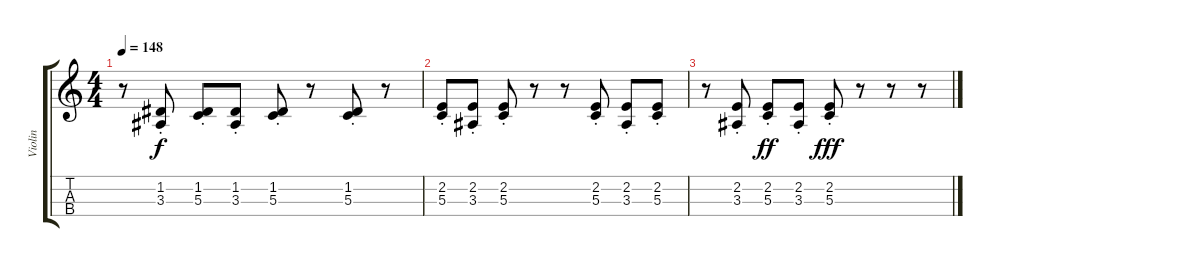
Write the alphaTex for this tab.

\track ("Violin" "Violin") {instrument violin}
\staff {score tabs}
\tuning (A4 D4 G3 C3) {hide}
\ts (4 4)
\tempo 148
\clef g2
\ks c
r.8{dy f} (1.2{st} 3.3{st}).8 (1.2{st} 5.3{st}).8 (1.2{st} 3.3{st}).8 (1.2{st} 5.3{st}).8 r.8 (1.2{st} 5.3{st}).8 r.8 |
(2.2{st} 5.3{st}).8 (2.2{st} 3.3{st}).8 (2.2{st} 5.3{st}).8 r.8 r.8 (2.2{st} 5.3{st}).8 (2.2{st} 3.3{st}).8 (2.2{st} 5.3{st}).8 |
r.8 (2.2{st} 3.3{st}).8 (2.2{st} 5.3{st}).8{dy ff} (2.2{st} 3.3{st}).8 (2.2{st} 5.3{st}).8{dy fff} r.8 r.8 r.8
